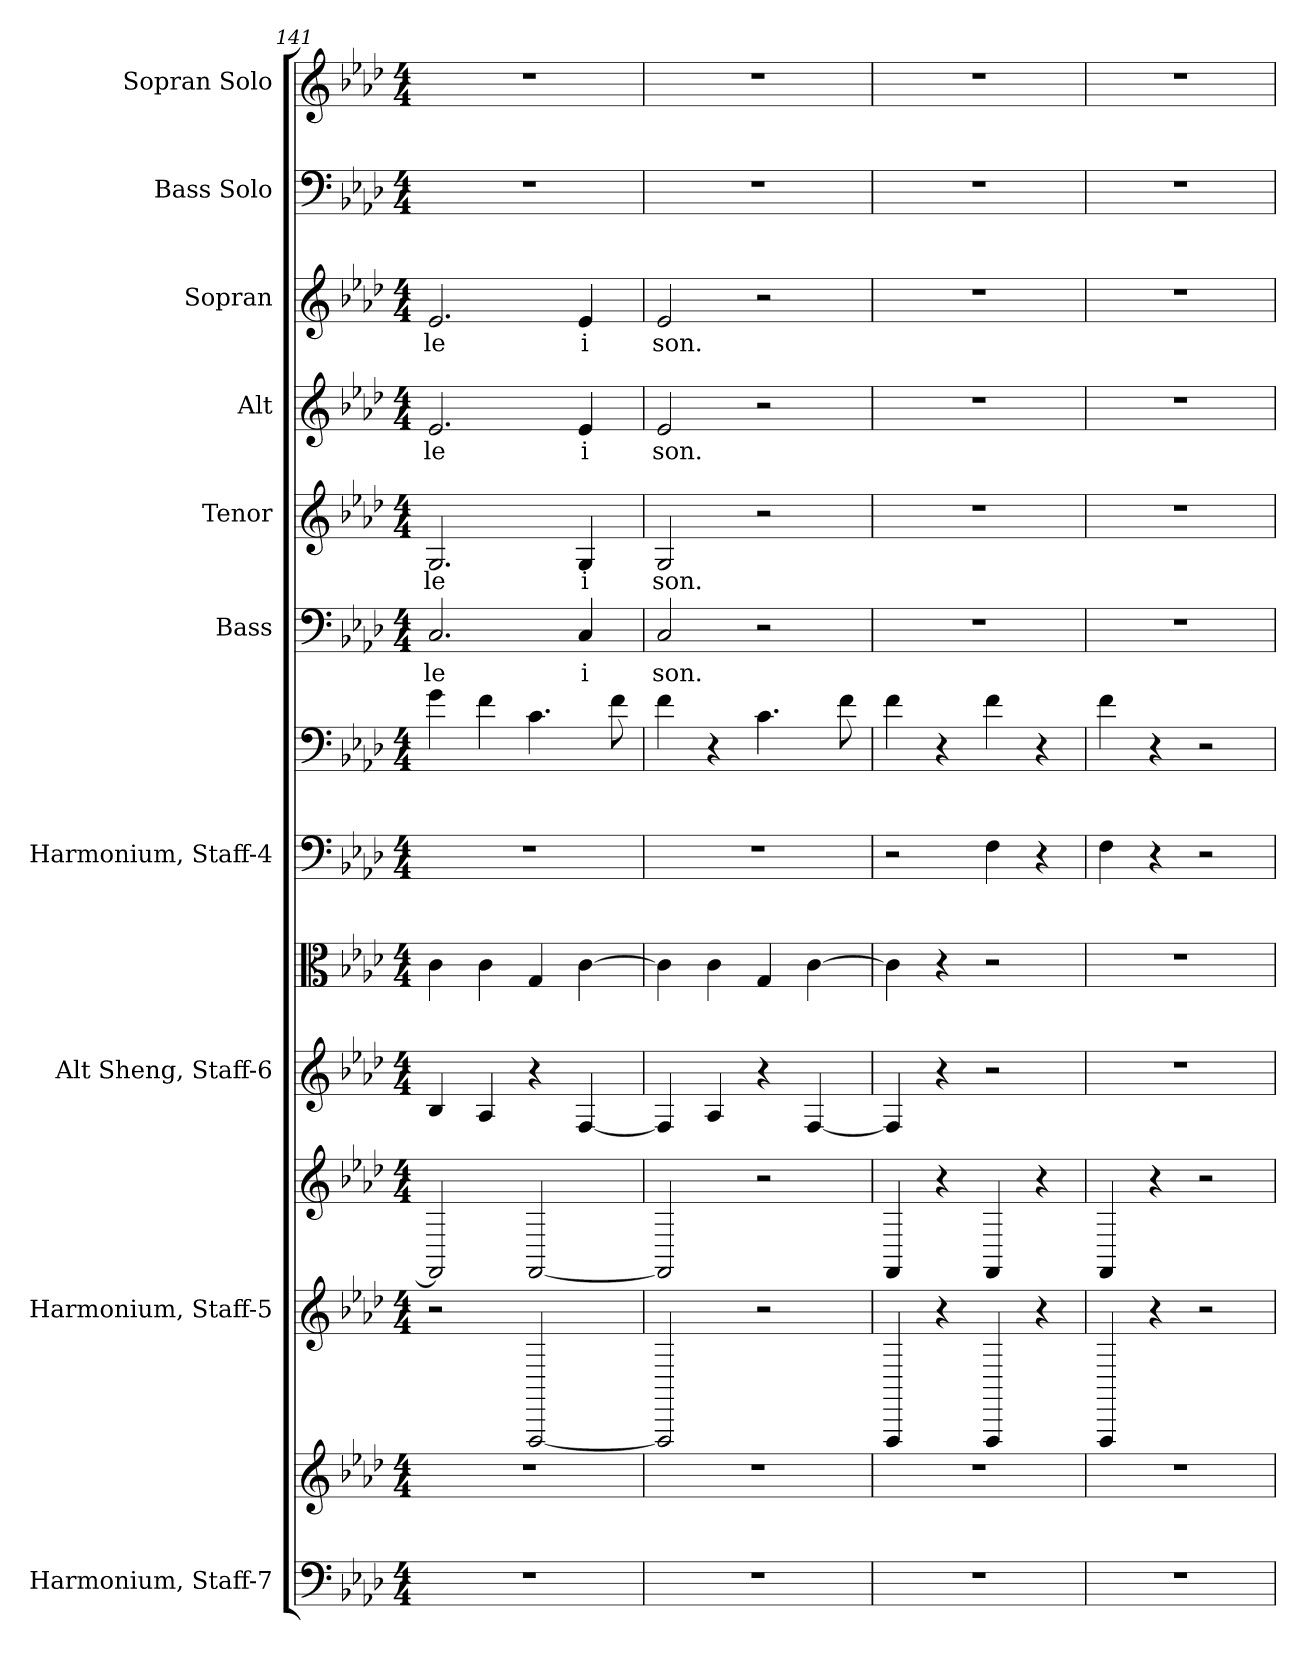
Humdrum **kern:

**kern	**kern	**kern	**kern	**kern	**kern	**kern	**kern	**kern	**text	**kern	**text	**kern	**text	**kern	**text	**kern	**kern
*part10	*part10	*part9	*part9	*part8	*part8	*part7	*part7	*part6	*part6	*part5	*part5	*part4	*part4	*part3	*part3	*part2	*part1
*staff14	*staff13	*staff12	*staff11	*staff10	*staff9	*staff8	*staff7	*staff6	*staff6	*staff5	*staff5	*staff4	*staff4	*staff3	*staff3	*staff2	*staff1
*I"Harmonium, Staff-7	*	*I"Harmonium, Staff-5	*	*I"Alt Sheng, Staff-6	*	*I"Harmonium, Staff-4	*	*I"Bass	*	*I"Tenor	*	*I"Alt	*	*I"Sopran	*	*I"Bass Solo	*I"Sopran Solo
*	*	*	*	*	*	*	*	*I'Bss	*	*I'Ten	*	*I'Alt	*	*I'Sop	*	*I'B.	*I'S.
*clefF4	*clefG2	*clefG2	*clefG2	*clefG2	*clefC3	*clefF4	*clefF4	*clefF4	*	*clefG2	*	*clefG2	*	*clefG2	*	*clefF4	*clefG2
*	*	*	*	*	*	*	*	*	*	*ITrd4c7	*	*ITrd2c3	*	*ITrd2c3	*	*	*
*k[b-e-a-d-]	*k[b-e-a-d-]	*k[b-e-a-d-]	*k[b-e-a-d-]	*k[b-e-a-d-]	*k[b-e-a-d-]	*k[b-e-a-d-]	*k[b-e-a-d-]	*k[b-e-a-d-]	*	*k[b-e-a-d-g-]	*	*k[b-]	*	*k[b-]	*	*k[b-e-a-d-]	*k[b-e-a-d-]
*M4/4	*M4/4	*M4/4	*M4/4	*M4/4	*M4/4	*M4/4	*M4/4	*M4/4	*	*M4/4	*	*M4/4	*	*M4/4	*	*M4/4	*M4/4
=141	=141	=141	=141	=141	=141	=141	=141	=141	=141	=141	=141	=141	=141	=141	=141	=141	=141
1r	1r	2r	2FF/]	4B-/	4c\	1r	4g\	2.C/	le	2.C/	le	2.c/	le	2.c/	le	1r	1r
.	.	.	.	4A-/	4c\	.	4f\	.	.	.	.	.	.	.	.	.	.
.	.	[2FFF/	[2FF/	4r	4G/	.	4.c\	.	.	.	.	.	.	.	.	.	.
.	.	.	.	[4F/	[4c\	.	.	4C/	i	4C/	i	4c/	i	4c/	i	.	.
.	.	.	.	.	.	.	8f\	.	.	.	.	.	.	.	.	.	.
=142	=142	=142	=142	=142	=142	=142	=142	=142	=142	=142	=142	=142	=142	=142	=142	=142	=142
1r	1r	2FFF/]	2FF/]	4F/]	4c\]	1r	4f\	2C/	son.	2C/	son.	2c/	son.	2c/	son.	1r	1r
.	.	.	.	4A-/	4c\	.	4r	.	.	.	.	.	.	.	.	.	.
.	.	2r	2r	4r	4G/	.	4.c\	2r	.	2r	.	2r	.	2r	.	.	.
.	.	.	.	[4F/	[4c\	.	.	.	.	.	.	.	.	.	.	.	.
.	.	.	.	.	.	.	8f\	.	.	.	.	.	.	.	.	.	.
=143	=143	=143	=143	=143	=143	=143	=143	=143	=143	=143	=143	=143	=143	=143	=143	=143	=143
1r	1r	4FFF/	4FF/	4F/]	4c\]	2r	4f\	1r	.	1r	.	1r	.	1r	.	1r	1r
.	.	4r	4r	4r	4r	.	4r	.	.	.	.	.	.	.	.	.	.
.	.	4FFF/	4FF/	2r	2r	4F\	4f\	.	.	.	.	.	.	.	.	.	.
.	.	4r	4r	.	.	4r	4r	.	.	.	.	.	.	.	.	.	.
=144	=144	=144	=144	=144	=144	=144	=144	=144	=144	=144	=144	=144	=144	=144	=144	=144	=144
1r	1r	4FFF/	4FF/	1r	1r	4F\	4f\	1r	.	1r	.	1r	.	1r	.	1r	1r
.	.	4r	4r	.	.	4r	4r	.	.	.	.	.	.	.	.	.	.
.	.	2r	2r	.	.	2r	2r	.	.	.	.	.	.	.	.	.	.
=	=	=	=	=	=	=	=	=	=	=	=	=	=	=	=	=	=
*-	*-	*-	*-	*-	*-	*-	*-	*-	*-	*-	*-	*-	*-	*-	*-	*-	*-
